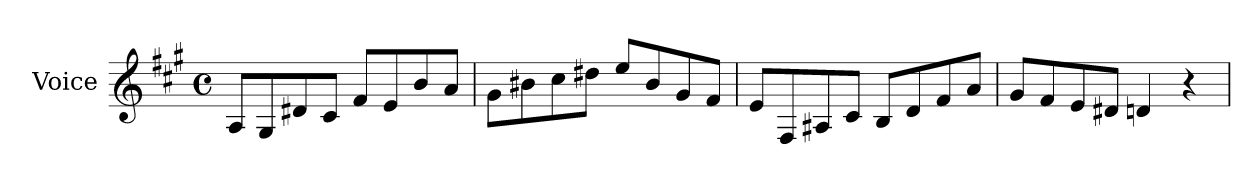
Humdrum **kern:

**kern
*part1
*staff1
*I"Voice
*I'Voice
*clefG2
*k[f#c#g#]
*M4/4
*met(c)
=1
8A/L
8G#/
8d#X/
8c#/J
8f#/L
8e/
8b/
8a/J
=2
8g#\L
8b#X\
8cc#\
8dd#X\J
8ee/L
8b#/
8g#/
8f#/J
=3
8e/L
8F#/
8A#X/
8c#/J
8B/L
8d/
8f#/
8a/J
=4
8g#/L
8f#/
8e/
8d#X/J
4dn/
4r
=
*-
